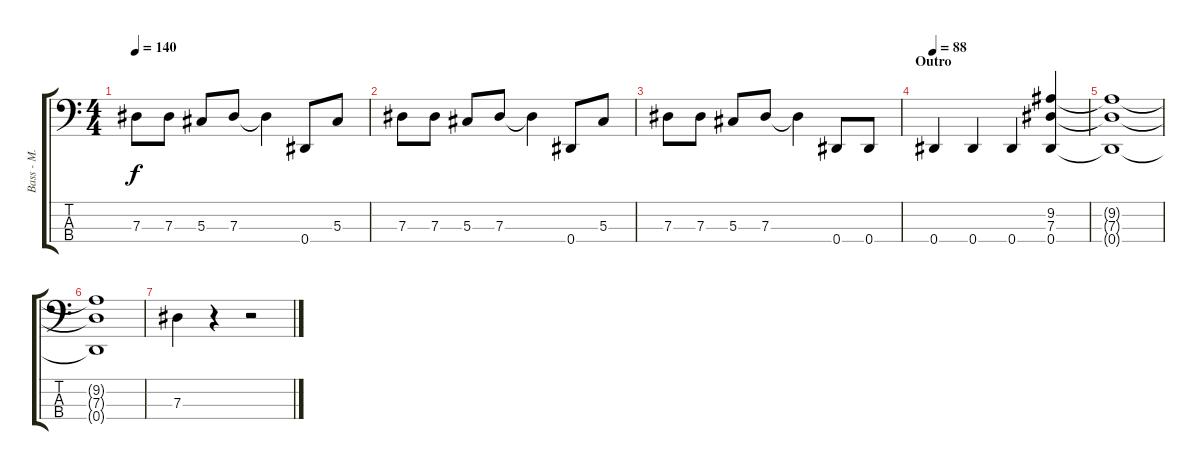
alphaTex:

\track ("Bass - M. Anthony" "Bass - M. ") {instrument electricbassfinger}
\staff {score tabs}
\tuning (Gb2 Db2 Ab1 Eb1) {hide}
\ts (4 4)
\tempo 140
\clef f4
\ks c
7.3.8{dy f} 7.3.8 5.3.8 7.3.8 7.3{t}.4 0.4.8 5.3.8 |
7.3.8 7.3.8 5.3.8 7.3.8 7.3{t}.4 0.4.8 5.3.8 |
7.3.8 7.3.8 5.3.8 7.3.8 7.3{t}.4 0.4.8 0.4.8 |
\section ("" "Outro")
\tempo 88
0.4.4 0.4.4 0.4.4 (9.2 7.3 0.4).4 |
(9.2{t} 7.3{t} 0.4{t}).1 |
(9.2{t} 7.3{t} 0.4{t}).1 |
7.3.4 r.4 r.2
